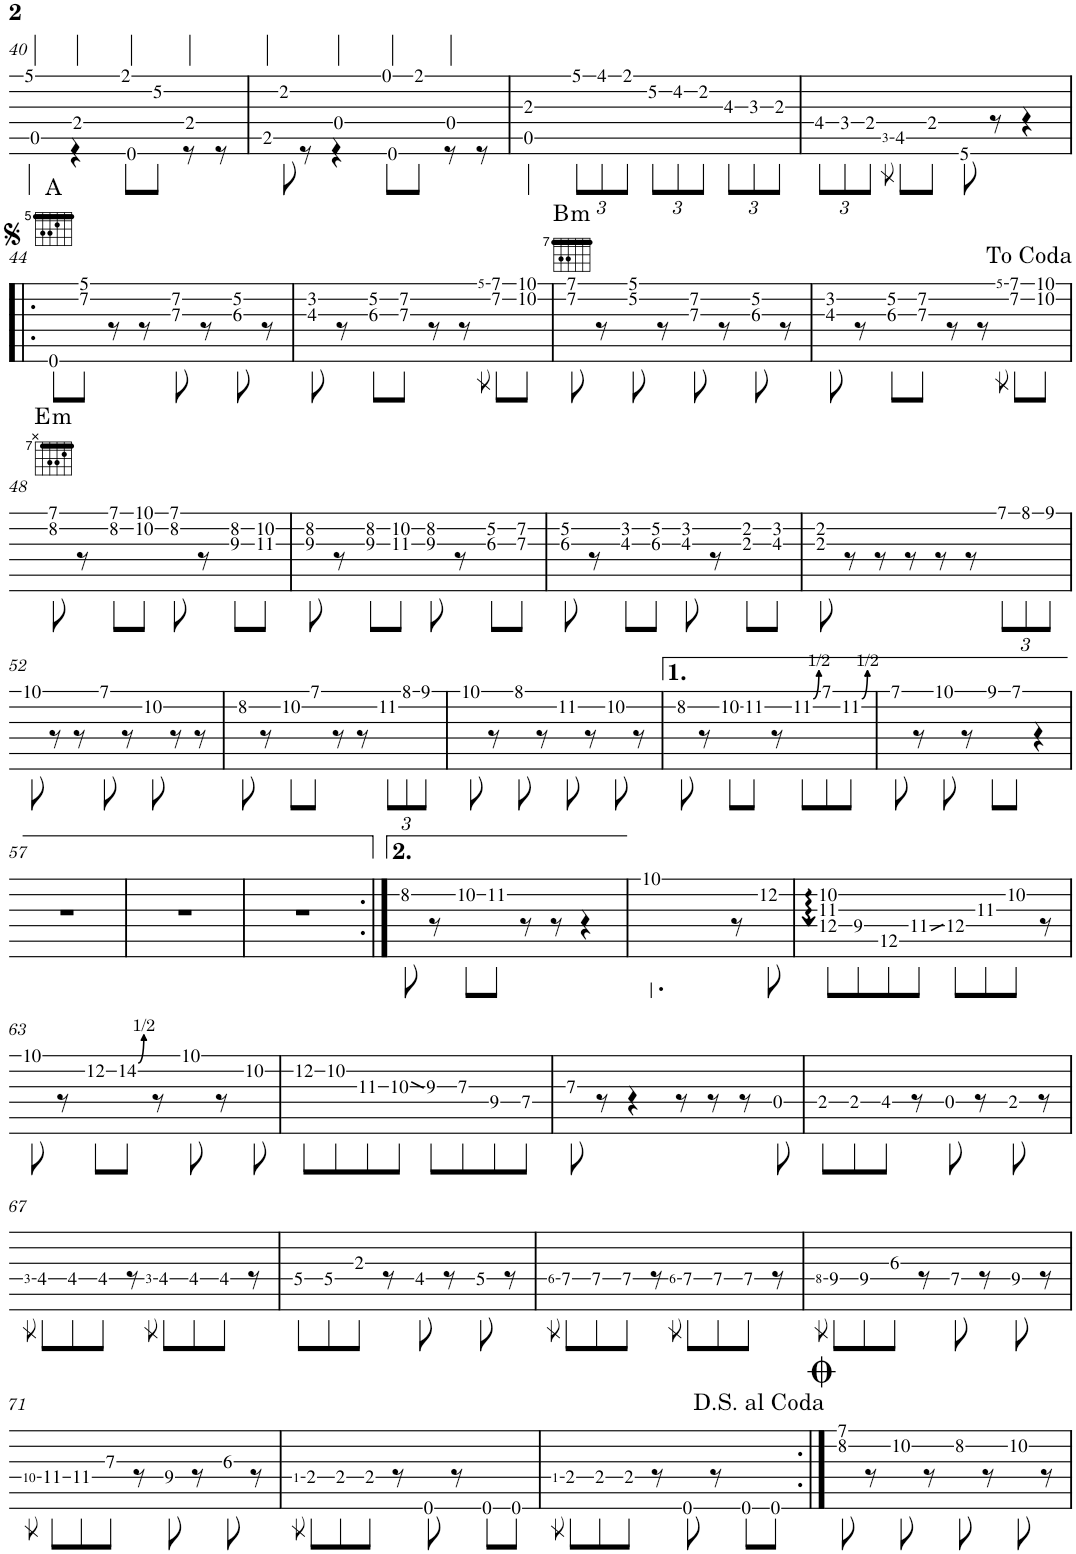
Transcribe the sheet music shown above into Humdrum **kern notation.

**kern	**harte
*part1	*part1
*staff1	*
*I"Guitar	*
*I'Guit.	*
!!LO:PB:g=z
*	*
*k[f#c#g#]	*
*M4/4	*
=40	=40
*^	*
4AA/	4a\	.
4E/	4r	.
4EE/	8f#\L	.
.	8e\J	.
4E/	8r	.
.	8r	.
=41	=41	=41
4BB/	8c#\	.
.	8r	.
4D/	4r	.
4EE/	8e\L	.
.	8f#\J	.
4D/	8r	.
.	8r	.
*v	*v	*
=42	=42
4AA\ 4A\	.
*Xbrackettup	*
12a\L	.
12g#\	.
12f#\J	.
12e\L	.
12d#\	.
12c#\J	.
12B\L	.
12A#\	.
12A\J	.
=43	=43
12F#\L	.
12E#\	.
12E\J	.
8qC\	.
8C#\L	.
8E\J	.
8AA\	.
8r	.
4r	.
!!LO:LB:g=z
=44!|:	=44!|:
8EE\L	A:maj
8f#\ 8a\J	.
8r	.
8r	.
8d\ 8f#\	.
8r	.
8c#\ 8e\	.
8r	.
=45	=45
8B\ 8d\	.
8r	.
8c#\ 8e\L	.
8d\ 8f#\J	.
8r	.
8r	.
8qa\	.
8f#\ 8b\L	.
8a\ 8dd\J	.
=46	=46
!	!LO:H:kt=m
8f#\ 8b\	B:min
8r	.
8e\ 8a\	.
8r	.
8d\ 8f#\	.
8r	.
8c#\ 8e\	.
8r	.
=47	=47
8B\ 8d\	.
8r	.
8c#\ 8e\L	.
8d\ 8f#\J	.
8r	.
8r	.
8qa\	.
8f#\ 8b\L	.
8a\ 8dd\J	.
!!LO:LB:g=z
=48	=48
!	!LO:H:kt=m
8g\ 8b\	E:min
8r	.
8g\ 8b\L	.
8a\ 8dd\J	.
8g\ 8b\	.
8r	.
8e\ 8g\L	.
8f#\ 8a\J	.
=49	=49
8e\ 8g\	.
8r	.
8e\ 8g\L	.
8f#\ 8a\J	.
8e\ 8g\	.
8r	.
8c#\ 8e\L	.
8d\ 8f#\J	.
=50	=50
8c#\ 8e\	.
8r	.
8B\ 8d\L	.
8c#\ 8e\J	.
8B\ 8d\	.
8r	.
8A\ 8c#\L	.
8B\ 8d\J	.
=51	=51
8A\ 8c#\	.
8r	.
8r	.
8r	.
8r	.
8r	.
12b\L	.
12cc\	.
12cc#\J	.
!!LO:LB:g=z
=52	=52
8dd\	.
8r	.
8r	.
8b\	.
8r	.
8a\	.
8r	.
8r	.
=53	=53
8g\	.
8r	.
8a\L	.
8b\J	.
8r	.
8r	.
12a#\L	.
12cc\	.
12cc#\J	.
=54	=54
8dd\	.
8r	.
8cc\	.
8r	.
8a#\	.
8r	.
8a\	.
8r	.
=55	=55
8g\	.
8r	.
8a\L	.
8a#\J	.
8r	.
8a#\L	.
8b\	.
8a#\J	.
=56	=56
8b\	.
8r	.
8dd\	.
8r	.
8cc#\L	.
8b\J	.
4r	.
!!LO:LB:g=z
=57	=57
1r	.
=58	=58
1r	.
=59	=59
1r	.
=60:|!	=60:|!
8g\	.
8r	.
8a\L	.
8a#\J	.
8r	.
8r	.
4r	.
=61	=61
2.dd\	.
8r	.
8b\	.
=62	=62
8d\: 8f#\: 8a\:L	.
8B\	.
8A\	.
8c#\J	.
8d\L	.
8f#\	.
8a\J	.
8r	.
!!LO:LB:g=z
=63	=63
8dd\	.
8r	.
8b\L	.
8cc#\J	.
8r	.
8dd\	.
8r	.
8a\	.
=64	=64
8b\L	.
8a\	.
8f#\	.
8e#\J	.
8e\L	.
8d\	.
8B\	.
8A\J	.
=65	=65
8d\	.
8r	.
4r	.
8r	.
8r	.
8r	.
8D\	.
=66	=66
8E\L	.
8E\	.
8F#\J	.
8r	.
8D\	.
8r	.
8E\	.
8r	.
!!LO:LB:g=z
=67	=67
8qF\	.
8F#\L	.
8F#\	.
8F#\J	.
8r	.
8qF\	.
8F#\L	.
8F#\	.
8F#\J	.
8r	.
=68	=68
8G\L	.
8G\	.
8A\J	.
8r	.
8F#\	.
8r	.
8G\	.
8r	.
=69	=69
8qG#\	.
8A\L	.
8A\	.
8A\J	.
8r	.
8qG#\	.
8A\L	.
8A\	.
8A\J	.
8r	.
=70	=70
8qB-\	.
8B\L	.
8B\	.
8c#\J	.
8r	.
8A\	.
8r	.
8B\	.
8r	.
!!LO:LB:g=z
=71	=71
8qc\	.
8c#\L	.
8c#\	.
8d\J	.
8r	.
8B\	.
8r	.
8c#\	.
8r	.
=72	=72
8qE-\	.
8E\L	.
8E\	.
8E\J	.
8r	.
8EE\	.
8r	.
8EE\L	.
8EE\J	.
=73	=73
8qE-\	.
8E\L	.
8E\	.
8E\J	.
8r	.
8EE\	.
8r	.
8EE\L	.
8EE\J	.
=74:|!	=74:|!
8g\ 8b\	.
8r	.
8a\	.
8r	.
8g\	.
8r	.
8a\	.
8r	.
=	=
*-	*-
